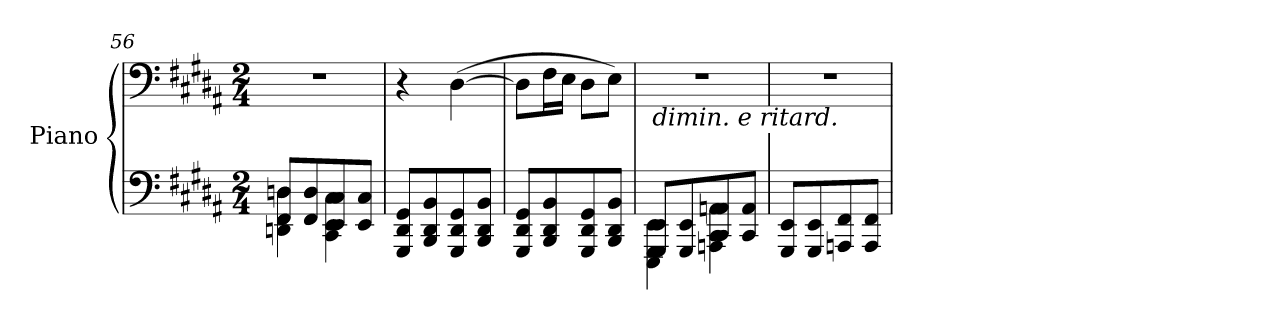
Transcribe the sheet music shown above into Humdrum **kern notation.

**kern	**kern
*part1	*part1
*staff2	*staff1
*I"Piano	*
*I'Pno.	*
*clefF4	*clefF4
*k[f#c#g#d#a#]	*k[f#c#g#d#a#]
*M2/4	*M2/4
=56	=56
*^	*
8FF#/ 8Dn/L	4DDn\ 4FF#\ 4D\	2r
8FF#/ 8D/	.	.
8EE/ 8C#/	4CC#\ 4EE\ 4C#\	.
8EE/ 8C#/J	.	.
*v	*v	*
!!LO:LB:g=z
=57	=57
8GGG#/ 8DD#/ 8GG#/L	4r
8BBB/ 8DD#/ 8BB/	.
8GGG#/ 8DD#/ 8GG#/	(>[4D#\
8BBB/ 8DD#/ 8BB/J	.
=58	=58
8GGG#/ 8DD#/ 8GG#/L	8D#\L]
8BBB/ 8DD#/ 8BB/	16F#\L
.	16E\JJ
8GGG#/ 8DD#/ 8GG#/	8D#\L
8BBB/ 8DD#/ 8BB/J	8E\J)
=59	=59
*^	*
!	!	!LO:TX:b:i:t=dimin. e ritard.
8GGG#/ 8EE/L	4EEE\ 4GGG#\ 4EE\	2r
8GGG#/ 8EE/	.	.
8CC#/ 8AAn/	4AAAn\ 4CC#\ 4AA\	.
8CC#/ 8AA/J	.	.
*v	*v	*
=60	=60
8GGG#/ 8EE/L	2r
8GGG#/ 8EE/	.
8AAAn/ 8FF#/	.
8AAA/ 8FF#/J	.
=	=
*-	*-
